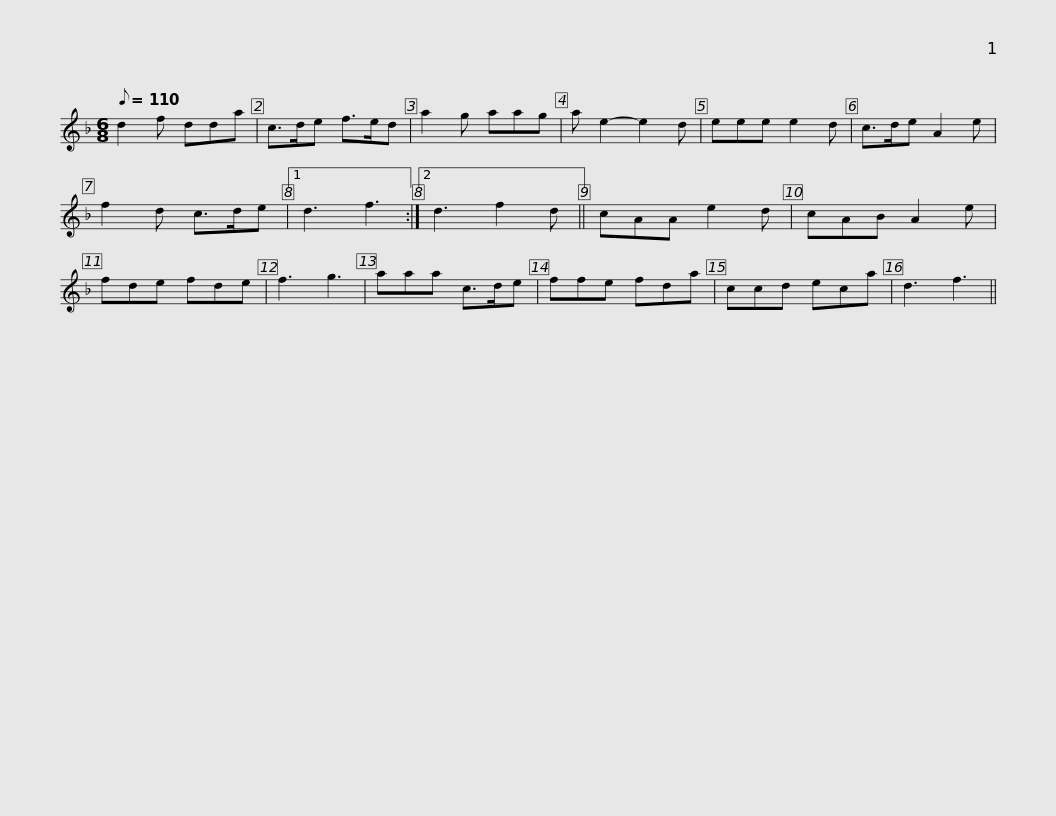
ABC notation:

X:1
L:1/8
Q:1/8=110
M:6/8
I:linebreak $
K:Dmin
V:1 treble
V:1
 d2 f dda | c>de f>ed | a2 g aag | a e2- e2 d | eee e2 d | %5
 c>de A2 e | f2 d c>de |1 d3 f3 :|2$ d3 f2 d || cAA e2 d | %10
 cAB A2 e | fde fde | f3 g3 | aaa c>de | ffe fda | %15
 ccd eca | d3 f3 || %17
